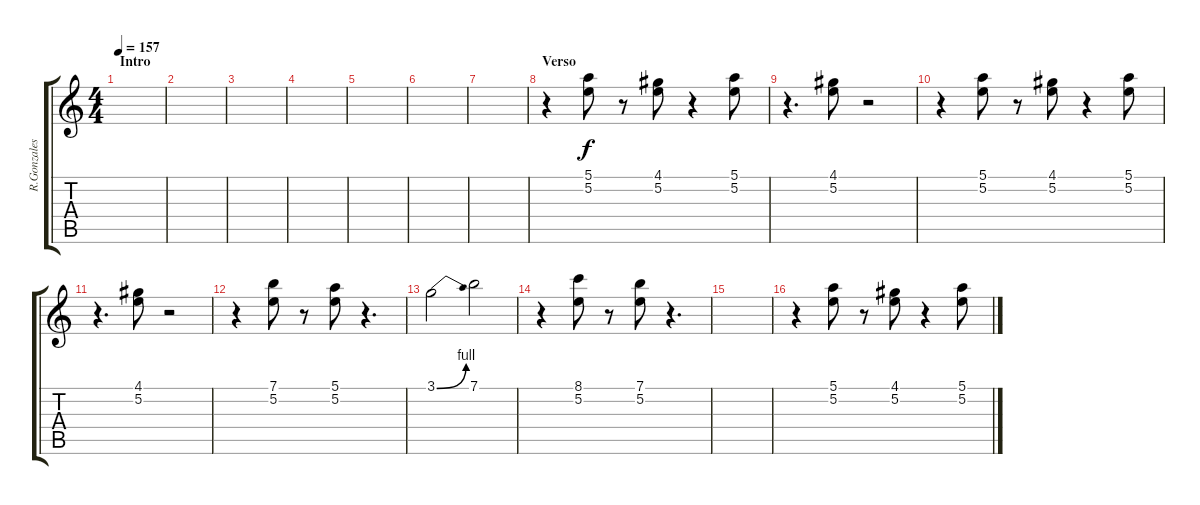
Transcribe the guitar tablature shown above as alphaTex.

\track ("R.Gonzales" "R.Gonzales") {instrument distortionguitar}
\staff {score tabs}
\tuning (E4 B3 G3 D3 A2 E2) {hide}
\ts (4 4)
\section ("" "Intro")
\tempo 157
\clef g2
\ks c
|
|
|
|
|
|
|
\section ("" "Verso")
r.4 (5.1 5.2).8 r.8 (4.1 5.2).8 r.4 (5.1 5.2).8 |
r.4{d} (4.1 5.2).8 r.2 |
r.4 (5.1 5.2).8 r.8 (4.1 5.2).8 r.4 (5.1 5.2).8 |
r.4{d} (4.1 5.2).8 r.2 |
r.4 (7.1 5.2).8 r.8 (5.1 5.2).8 r.4{d} |
3.1{be (bend 0 0 60 4)}.2 7.1.2 |
r.4 (8.1 5.2).8 r.8 (7.1 5.2).8 r.4{d} |
|
r.4 (5.1 5.2).8 r.8 (4.1 5.2).8 r.4 (5.1 5.2).8
